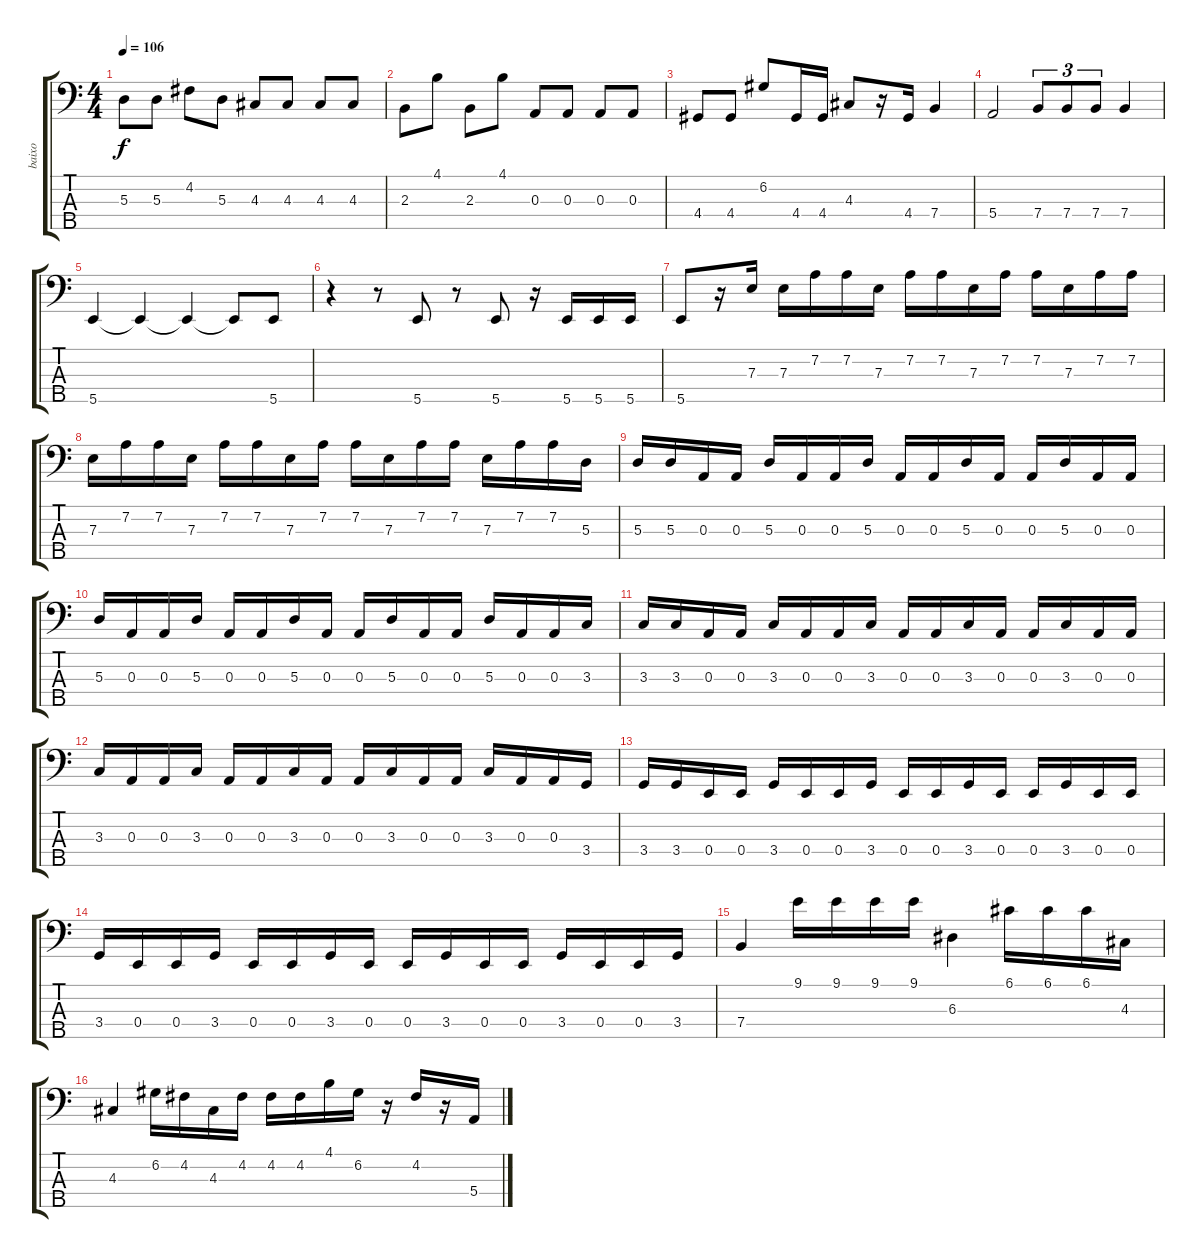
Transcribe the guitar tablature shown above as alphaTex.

\track ("baixo" "baixo") {instrument electricbassfinger}
\staff {score tabs}
\tuning (G2 D2 A1 E1 B0) {hide}
\ts (4 4)
\tempo 106
\clef f4
\ks c
5.3.8{dy f} 5.3.8 4.2.8 5.3.8 4.3.8 4.3.8 4.3.8 4.3.8 |
2.3.8 4.1.8 2.3.8 4.1.8 0.3.8 0.3.8 0.3.8 0.3.8 |
4.4.8 4.4.8 6.2.8 4.4.16 4.4.16 4.3.8 r.16 4.4.16 7.4.4 |
5.4.2 7.4.8{tu (3 2)} 7.4.8{tu (3 2)} 7.4.8{tu (3 2)} 7.4.4 |
5.5.4 5.5{t}.4 5.5{t}.4 5.5{t}.8 5.5.8 |
r.4 r.8 5.5.8 r.8 5.5.8 r.16 5.5.16 5.5.16 5.5.16 |
5.5.8 r.16 7.3.16 7.3.16 7.2.16 7.2.16 7.3.16 7.2.16 7.2.16 7.3.16 7.2.16 7.2.16 7.3.16 7.2.16 7.2.16 |
7.3.16 7.2.16 7.2.16 7.3.16 7.2.16 7.2.16 7.3.16 7.2.16 7.2.16 7.3.16 7.2.16 7.2.16 7.3.16 7.2.16 7.2.16 5.3.16 |
5.3.16 5.3.16 0.3.16 0.3.16 5.3.16 0.3.16 0.3.16 5.3.16 0.3.16 0.3.16 5.3.16 0.3.16 0.3.16 5.3.16 0.3.16 0.3.16 |
5.3.16 0.3.16 0.3.16 5.3.16 0.3.16 0.3.16 5.3.16 0.3.16 0.3.16 5.3.16 0.3.16 0.3.16 5.3.16 0.3.16 0.3.16 3.3.16 |
3.3.16 3.3.16 0.3.16 0.3.16 3.3.16 0.3.16 0.3.16 3.3.16 0.3.16 0.3.16 3.3.16 0.3.16 0.3.16 3.3.16 0.3.16 0.3.16 |
3.3.16 0.3.16 0.3.16 3.3.16 0.3.16 0.3.16 3.3.16 0.3.16 0.3.16 3.3.16 0.3.16 0.3.16 3.3.16 0.3.16 0.3.16 3.4.16 |
3.4.16 3.4.16 0.4.16 0.4.16 3.4.16 0.4.16 0.4.16 3.4.16 0.4.16 0.4.16 3.4.16 0.4.16 0.4.16 3.4.16 0.4.16 0.4.16 |
3.4.16 0.4.16 0.4.16 3.4.16 0.4.16 0.4.16 3.4.16 0.4.16 0.4.16 3.4.16 0.4.16 0.4.16 3.4.16 0.4.16 0.4.16 3.4.16 |
7.4.4 9.1.16 9.1.16 9.1.16 9.1.16 6.3.4 6.1.16 6.1.16 6.1.16 4.3.16 |
4.3.4 6.2.16 4.2.16 4.3.16 4.2.16 4.2.16 4.2.16 4.1.16 6.2.16 r.16 4.2.16 r.16 5.4.16
